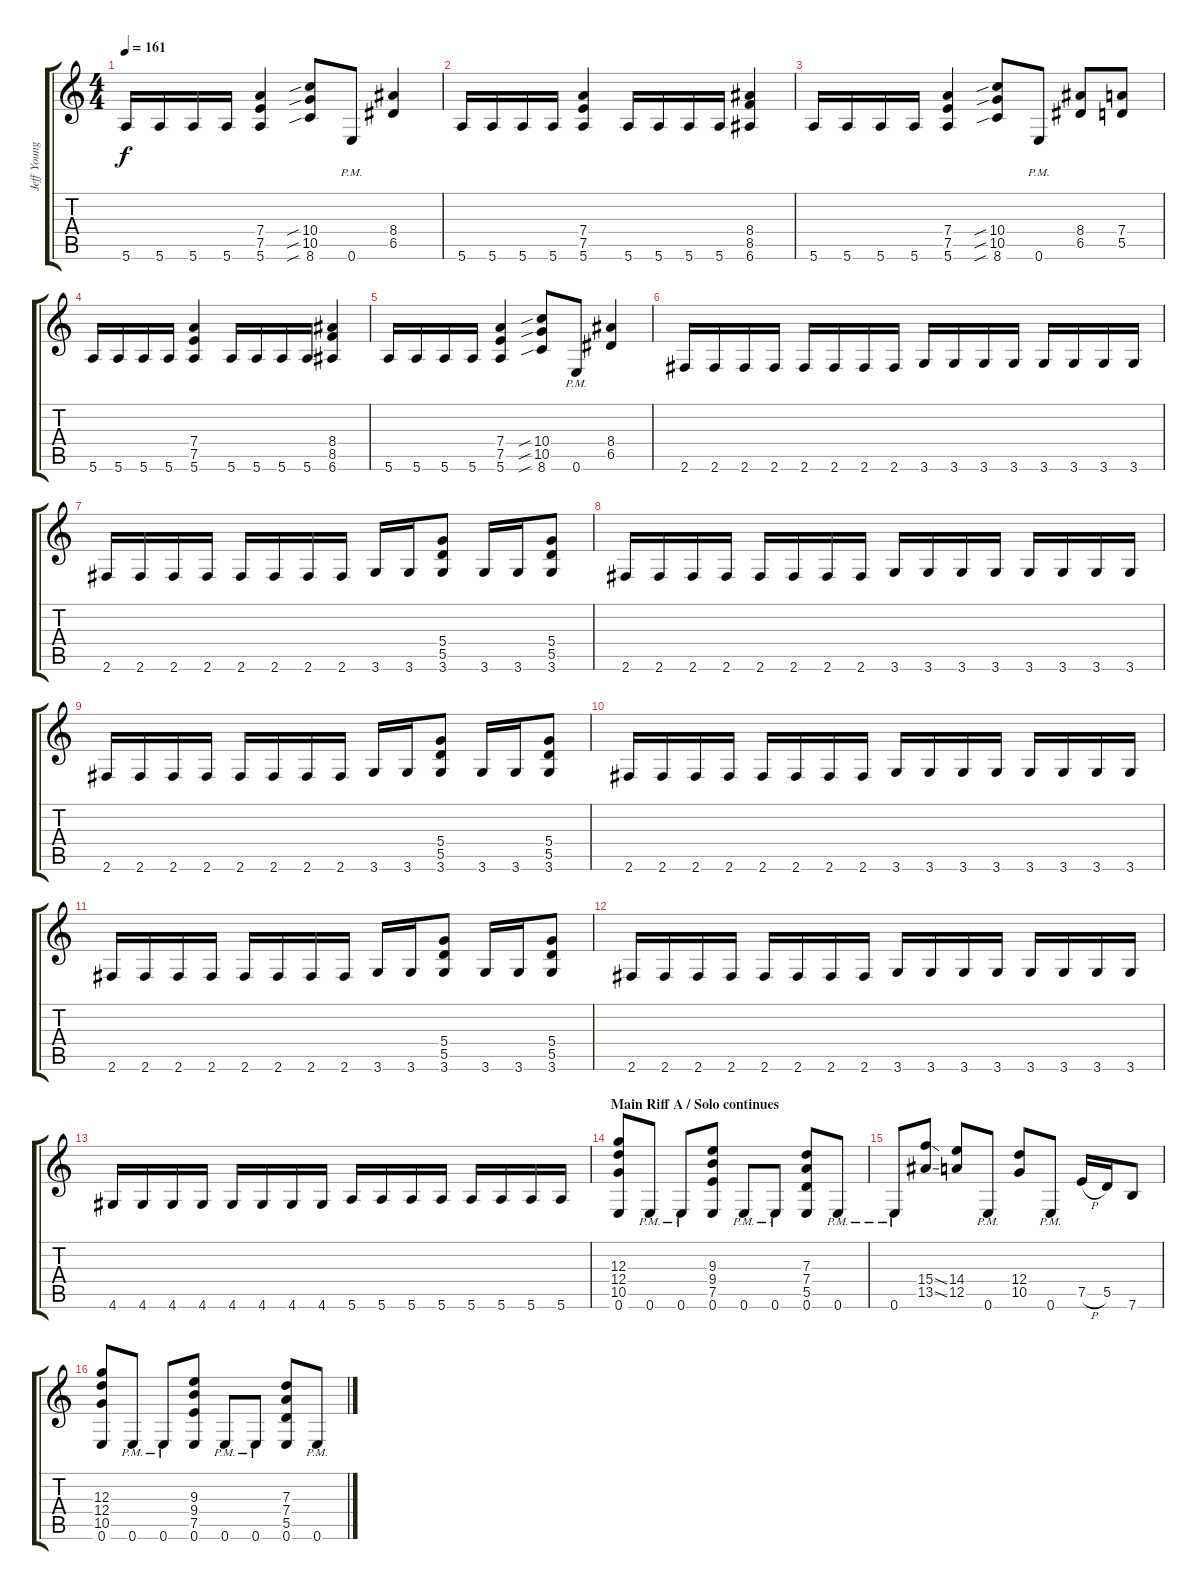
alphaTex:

\track ("Jeff Young" "Jeff Young") {instrument distortionguitar}
\staff {score tabs}
\tuning (E4 B3 G3 D3 A2 E2) {hide}
\ts (4 4)
\tempo 161
\clef g2
\ks c
5.6.16{dy f} 5.6.16 5.6.16 5.6.16 (7.4 7.5 5.6).4 (10.4{sib} 10.5{sib} 8.6{sib}).8 0.6{pm}.8 (8.4 6.5).4 |
5.6.16 5.6.16 5.6.16 5.6.16 (7.4 7.5 5.6).4 5.6.16 5.6.16 5.6.16 5.6.16 (8.4 8.5 6.6).4 |
5.6.16 5.6.16 5.6.16 5.6.16 (7.4 7.5 5.6).4 (10.4{sib} 10.5{sib} 8.6{sib}).8 0.6{pm}.8 (8.4 6.5).8 (7.4 5.5).8 |
5.6.16 5.6.16 5.6.16 5.6.16 (7.4 7.5 5.6).4 5.6.16 5.6.16 5.6.16 5.6.16 (8.4 8.5 6.6).4 |
5.6.16 5.6.16 5.6.16 5.6.16 (7.4 7.5 5.6).4 (10.4{sib} 10.5{sib} 8.6{sib}).8 0.6{pm}.8 (8.4 6.5).4 |
2.6.16 2.6.16 2.6.16 2.6.16 2.6.16 2.6.16 2.6.16 2.6.16 3.6.16 3.6.16 3.6.16 3.6.16 3.6.16 3.6.16 3.6.16 3.6.16 |
2.6.16 2.6.16 2.6.16 2.6.16 2.6.16 2.6.16 2.6.16 2.6.16 3.6.16 3.6.16 (5.4 5.5 3.6).8 3.6.16 3.6.16 (5.4 5.5 3.6).8 |
2.6.16 2.6.16 2.6.16 2.6.16 2.6.16 2.6.16 2.6.16 2.6.16 3.6.16 3.6.16 3.6.16 3.6.16 3.6.16 3.6.16 3.6.16 3.6.16 |
2.6.16 2.6.16 2.6.16 2.6.16 2.6.16 2.6.16 2.6.16 2.6.16 3.6.16 3.6.16 (5.4 5.5 3.6).8 3.6.16 3.6.16 (5.4 5.5 3.6).8 |
2.6.16 2.6.16 2.6.16 2.6.16 2.6.16 2.6.16 2.6.16 2.6.16 3.6.16 3.6.16 3.6.16 3.6.16 3.6.16 3.6.16 3.6.16 3.6.16 |
2.6.16 2.6.16 2.6.16 2.6.16 2.6.16 2.6.16 2.6.16 2.6.16 3.6.16 3.6.16 (5.4 5.5 3.6).8 3.6.16 3.6.16 (5.4 5.5 3.6).8 |
2.6.16 2.6.16 2.6.16 2.6.16 2.6.16 2.6.16 2.6.16 2.6.16 3.6.16 3.6.16 3.6.16 3.6.16 3.6.16 3.6.16 3.6.16 3.6.16 |
4.6.16 4.6.16 4.6.16 4.6.16 4.6.16 4.6.16 4.6.16 4.6.16 5.6.16 5.6.16 5.6.16 5.6.16 5.6.16 5.6.16 5.6.16 5.6.16 |
\section ("" "Main Riff A / Solo continues")
(12.3 12.4 10.5 0.6).8 0.6{pm}.8 0.6{pm}.8 (9.3 9.4 7.5 0.6).8 0.6{pm}.8 0.6{pm}.8 (7.3 7.4 5.5 0.6).8 0.6{pm}.8 |
0.6{pm}.8 (15.4{ss} 13.5{ss}).8 (14.4 12.5).8 0.6{pm}.8 (12.4 10.5).8 0.6{pm}.8 7.5{h}.16 5.5.16 7.6.8 |
(12.3 12.4 10.5 0.6).8 0.6{pm}.8 0.6{pm}.8 (9.3 9.4 7.5 0.6).8 0.6{pm}.8 0.6{pm}.8 (7.3 7.4 5.5 0.6).8 0.6{pm}.8
